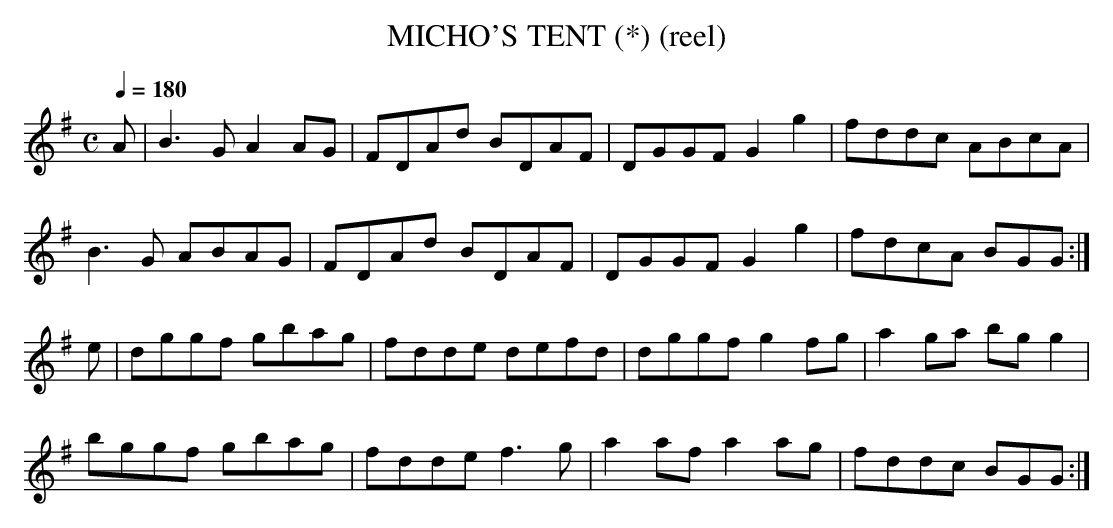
X:1
T:MICHO'S TENT (*) (reel)
M:C
Q:1/4=180
K:G
A|B3G A2AG|FDAd BDAF|DGGF G2g2|fddc ABcA|
B3G ABAG|FDAd BDAF|DGGF G2g2|fdcA BGG:|
e|dggf gbag|fdde defd|dggf g2fg|a2ga bgg2|
bggf gbag|fdde f3g|a2af a2ag|fddc BGG:|
